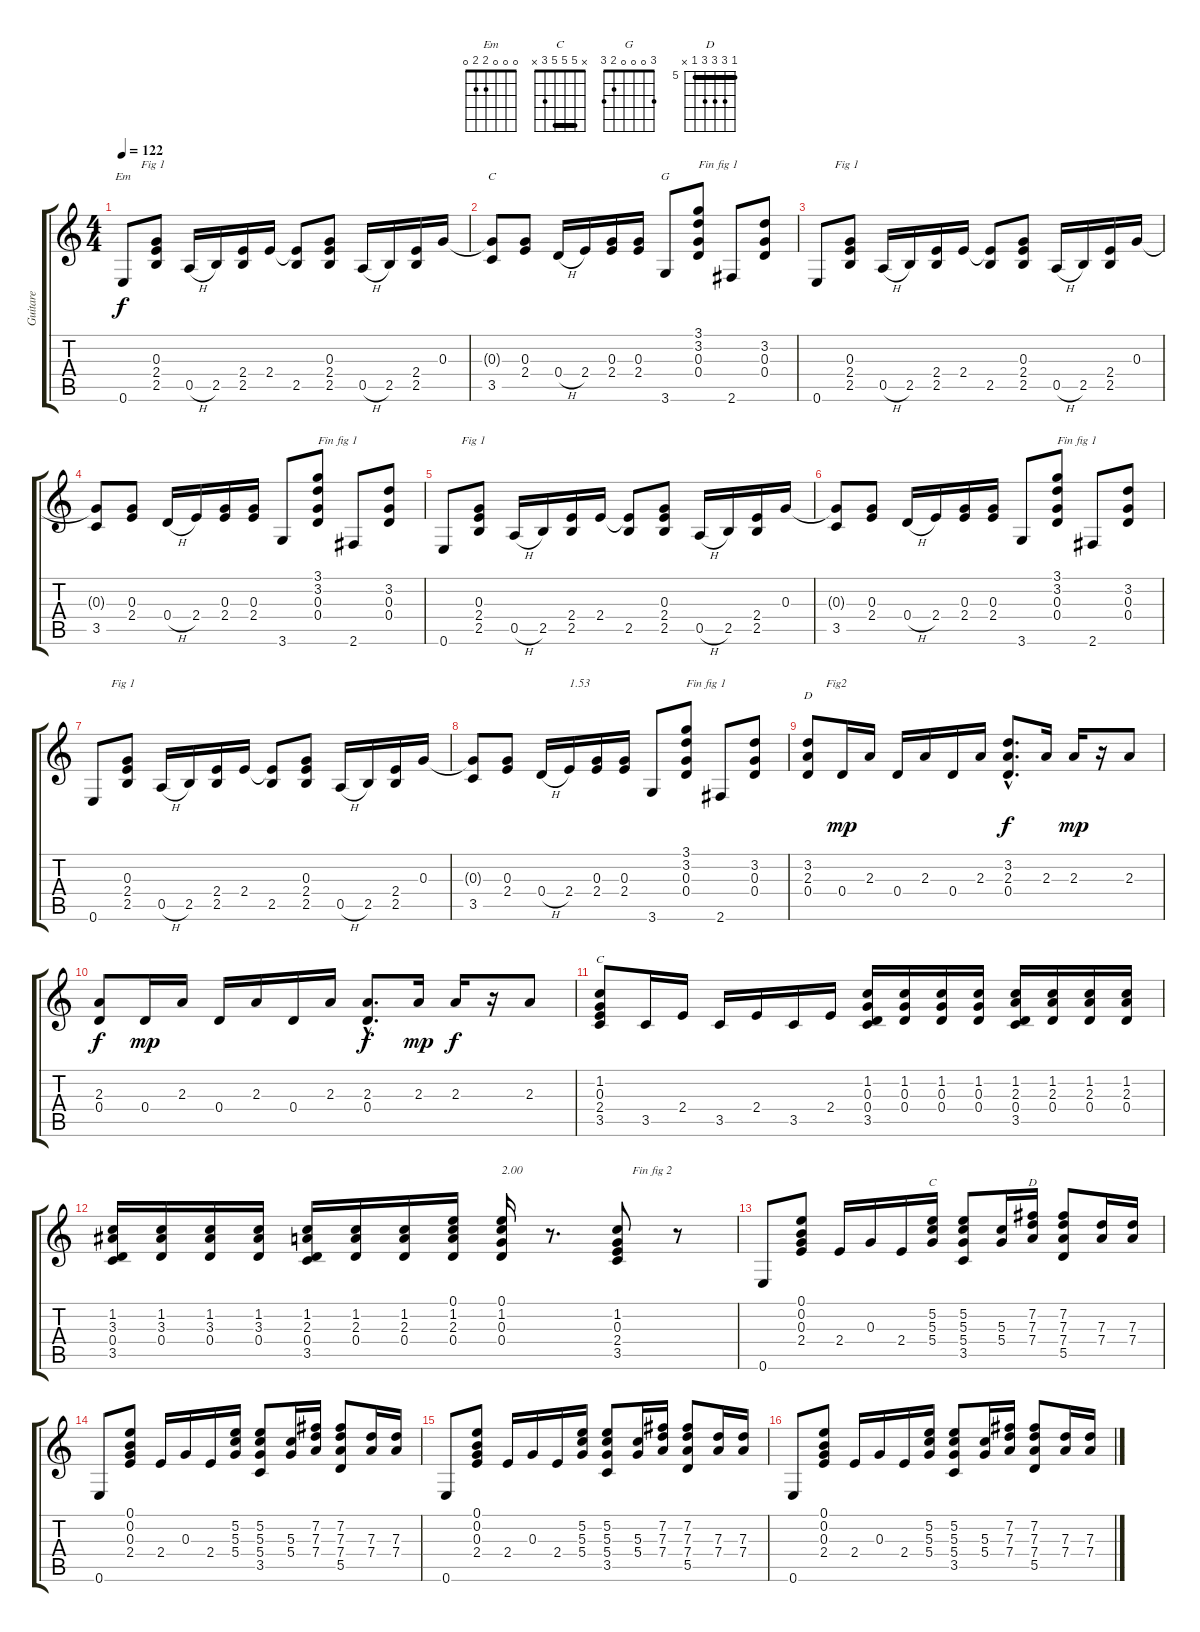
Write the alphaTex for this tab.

\track ("Guitare" "Guitare") {instrument acousticguitarnylon}
\staff {score tabs}
\tuning (E4 B3 G3 D3 A2 E2) {hide}
\chord ("Em" 0 0 0 2 2 0)
\chord ("C" 0 1 0 2 3 x)
\chord ("G" 3 0 0 0 2 3)
\chord ("D" 2 3 2 0 x x) {barre 2}
\chord ("C" x 1 0 2 3 x)
\chord ("C" x 5 5 5 3 x) {barre 5}
\chord ("D" 5 7 7 7 5 x) {firstfret 5 barre 5}
\ts (4 4)
\tempo 122
\clef g2
\ks c
0.6.8{ch "Em" txt "      Fig 1" dy f} (0.3 2.4 2.5).8 0.5{h}.16 2.5.16 (2.4 2.5).16 2.4.16 (2.4{t} 2.5).8 (0.3 2.4 2.5).8 0.5{h}.16 2.5.16 (2.4 2.5).16 0.3.16 |
(0.3{t} 3.5).8{ch "C"} (0.3 2.4).8 0.4{h}.16 2.4.16 (0.3 2.4).16 (0.3 2.4).16 3.6.8{ch "G"} (3.1 3.2 0.3 0.4).8{txt "Fin fig 1"} 2.6.8 (3.2 0.3 0.4).8 |
0.6.8{txt "      Fig 1"} (0.3 2.4 2.5).8 0.5{h}.16 2.5.16 (2.4 2.5).16 2.4.16 (2.4{t} 2.5).8 (0.3 2.4 2.5).8 0.5{h}.16 2.5.16 (2.4 2.5).16 0.3.16 |
(0.3{t} 3.5).8 (0.3 2.4).8 0.4{h}.16 2.4.16 (0.3 2.4).16 (0.3 2.4).16 3.6.8 (3.1 3.2 0.3 0.4).8{txt "Fin fig 1"} 2.6.8 (3.2 0.3 0.4).8 |
0.6.8{txt "      Fig 1"} (0.3 2.4 2.5).8 0.5{h}.16 2.5.16 (2.4 2.5).16 2.4.16 (2.4{t} 2.5).8 (0.3 2.4 2.5).8 0.5{h}.16 2.5.16 (2.4 2.5).16 0.3.16 |
(0.3{t} 3.5).8 (0.3 2.4).8 0.4{h}.16 2.4.16 (0.3 2.4).16 (0.3 2.4).16 3.6.8 (3.1 3.2 0.3 0.4).8{txt "Fin fig 1"} 2.6.8 (3.2 0.3 0.4).8 |
0.6.8{txt "      Fig 1"} (0.3 2.4 2.5).8 0.5{h}.16 2.5.16 (2.4 2.5).16 2.4.16 (2.4{t} 2.5).8 (0.3 2.4 2.5).8 0.5{h}.16 2.5.16 (2.4 2.5).16 0.3.16 |
(0.3{t} 3.5).8 (0.3 2.4).8 0.4{h}.16 2.4.16{txt "1.53"} (0.3 2.4).16 (0.3 2.4).16 3.6.8 (3.1 3.2 0.3 0.4).8{txt "Fin fig 1"} 2.6.8 (3.2 0.3 0.4).8 |
(3.2 2.3 0.4).8{ch "D" txt "      Fig2"} 0.4.16{dy mp} 2.3.16 0.4.16 2.3.16 0.4.16 2.3.16 (3.2{hac} 2.3{hac} 0.4{hac}).8{d dy f} 2.3.16 2.3.16{dy mp} r.16 2.3.8 |
(2.3 0.4).8{dy f} 0.4.16{dy mp} 2.3.16 0.4.16 2.3.16 0.4.16 2.3.16 (2.3{hac} 0.4{hac}).8{d dy f} 2.3.16{dy mp} 2.3.16{dy f} r.16 2.3.8 |
(1.2 0.3 2.4 3.5).8{ch "C"} 3.5.16 2.4.16 3.5.16 2.4.16 3.5.16 2.4.16 (1.2 0.3 0.4 3.5).16 (1.2 0.3 0.4).16 (1.2 0.3 0.4).16 (1.2 0.3 0.4).16 (1.2 2.3 0.4 3.5).16 (1.2 2.3 0.4).16 (1.2 2.3 0.4).16 (1.2 2.3 0.4).16 |
(1.2 3.3 0.4 3.5).16 (1.2 3.3 0.4).16 (1.2 3.3 0.4).16 (1.2 3.3 0.4).16 (1.2 2.3 0.4 3.5).16 (1.2 2.3 0.4).16 (1.2 2.3 0.4).16 (0.1 1.2 2.3 0.4).16 (0.1 1.2 0.3 0.4).16{txt "2.00"} r.8{d} (1.2 0.3 2.4 3.5).8{txt "     Fin fig 2"} r.8 |
0.6.8 (0.1 0.2 0.3 2.4).8 2.4.16 0.3.16 2.4.16 (5.2 5.3 5.4).16{ch "C"} (5.2 5.3 5.4 3.5).8 (5.3 5.4).16 (7.2 7.3 7.4).16{ch "D"} (7.2 7.3 7.4 5.5).8 (7.3 7.4).16 (7.3 7.4).16 |
0.6.8 (0.1 0.2 0.3 2.4).8 2.4.16 0.3.16 2.4.16 (5.2 5.3 5.4).16 (5.2 5.3 5.4 3.5).8 (5.3 5.4).16 (7.2 7.3 7.4).16 (7.2 7.3 7.4 5.5).8 (7.3 7.4).16 (7.3 7.4).16 |
0.6.8 (0.1 0.2 0.3 2.4).8 2.4.16 0.3.16 2.4.16 (5.2 5.3 5.4).16 (5.2 5.3 5.4 3.5).8 (5.3 5.4).16 (7.2 7.3 7.4).16 (7.2 7.3 7.4 5.5).8 (7.3 7.4).16 (7.3 7.4).16 |
0.6.8 (0.1 0.2 0.3 2.4).8 2.4.16 0.3.16 2.4.16 (5.2 5.3 5.4).16 (5.2 5.3 5.4 3.5).8 (5.3 5.4).16 (7.2 7.3 7.4).16 (7.2 7.3 7.4 5.5).8 (7.3 7.4).16 (7.3 7.4).16
